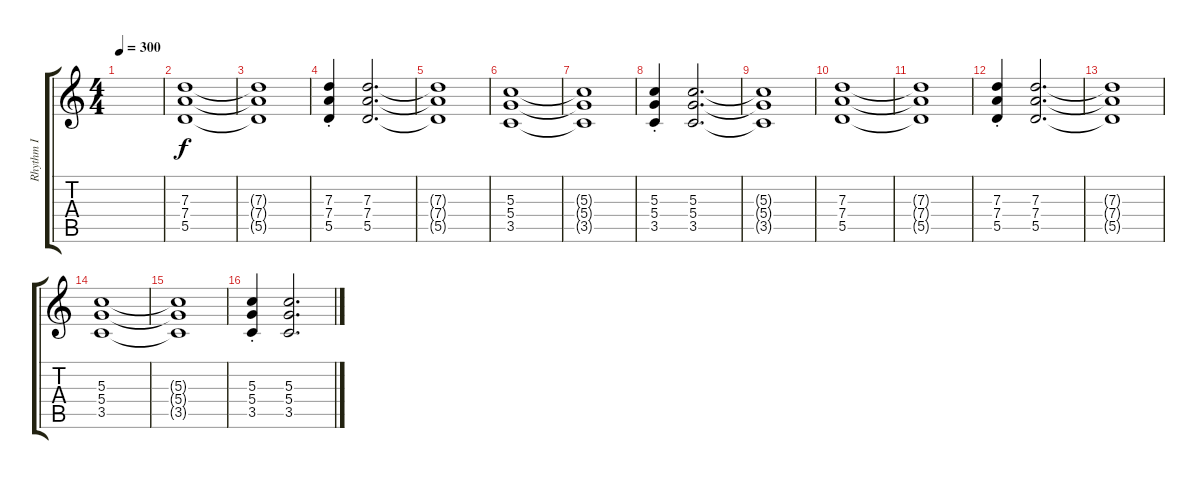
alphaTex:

\track ("Rhythm I" "Rhythm I") {instrument distortionguitar}
\staff {score tabs}
\tuning (E4 B3 G3 D3 A2 D2) {hide}
\ts (4 4)
\tempo 300
\clef g2
\ks c
|
(7.3 7.4 5.5).1 |
(7.3{t} 7.4{t} 5.5{t}).1 |
(7.3{st} 7.4{st} 5.5{st}).4 (7.3 7.4 5.5).2{d} |
(7.3{t} 7.4{t} 5.5{t}).1 |
(5.3 5.4 3.5).1 |
(5.3{t} 5.4{t} 3.5{t}).1 |
(5.3{st} 5.4{st} 3.5{st}).4 (5.3 5.4 3.5).2{d} |
(5.3{t} 5.4{t} 3.5{t}).1 |
(7.3 7.4 5.5).1 |
(7.3{t} 7.4{t} 5.5{t}).1 |
(7.3{st} 7.4{st} 5.5{st}).4 (7.3 7.4 5.5).2{d} |
(7.3{t} 7.4{t} 5.5{t}).1 |
(5.3 5.4 3.5).1 |
(5.3{t} 5.4{t} 3.5{t}).1 |
(5.3{st} 5.4{st} 3.5{st}).4 (5.3 5.4 3.5).2{d}
